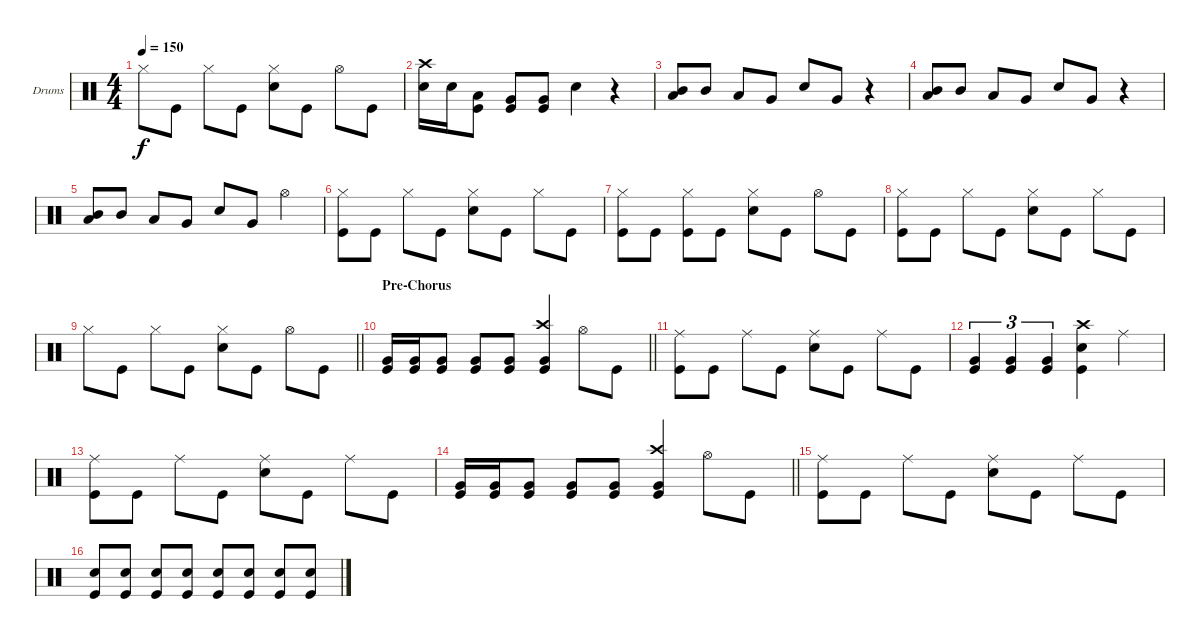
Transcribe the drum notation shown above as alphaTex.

\bracketExtendMode groupsimilarinstruments
\firstSystemTrackNameOrientation horizontal
\otherSystemsTrackNameOrientation horizontal
\track ("Drumkit" "Drums") {solo instrument percussion}
\staff {score}
\articulation defaults
\ts (4 4)
\tempo 150
\clef neutral
\ks c "Hi-Hat (closed)".8{dy f} "Kick (hit)".8 "Hi-Hat (closed)".8 "Kick (hit)".8
("Hi-Hat (closed)" "Snare (hit) 2").8 "Kick (hit)".8 "Hi-Hat (open)".8 "Kick (hit)".8 |
("Crash high (hit)" "Snare (hit) 2").16 "Snare (hit) 2".16 ("Low Tom (hit)" "Kick (hit)").8 ("Very Low Tom (hit)" "Kick (hit)").8 ("Very Low Tom (hit)" "Kick (hit)").8 "Snare (hit) 2".4 r.4 |
("Mid Tom (hit)" "Low Tom (hit)").8 "Mid Tom (hit)".8 "Low Tom (hit)".8 "Very Low Tom (hit)".8 "Snare (hit) 2".8 "Very Low Tom (hit)".8 r.4 |
("Mid Tom (hit)" "Low Tom (hit)").8 "Mid Tom (hit)".8 "Low Tom (hit)".8 "Very Low Tom (hit)".8 "Snare (hit) 2".8 "Very Low Tom (hit)".8 r.4 |
("Mid Tom (hit)" "Low Tom (hit)").8 "Mid Tom (hit)".8 "Low Tom (hit)".8 "Very Low Tom (hit)".8 "Snare (hit) 2".8 "Very Low Tom (hit)".8 "Hi-Hat (open)".4 |
("Hi-Hat (closed)" "Kick (hit)").8 "Kick (hit)".8 "Hi-Hat (closed)".8 "Kick (hit)".8 ("Hi-Hat (closed)" "Snare (hit) 2").8 "Kick (hit)".8 "Hi-Hat (closed)".8 "Kick (hit)".8 |
("Hi-Hat (closed)" "Kick (hit)").8 "Kick (hit)".8 ("Hi-Hat (closed)" "Kick (hit)").8 "Kick (hit)".8 ("Hi-Hat (closed)" "Snare (hit) 2").8 "Kick (hit)".8 "Hi-Hat (open)".8 "Kick (hit)".8 |
("Hi-Hat (closed)" "Kick (hit)").8 "Kick (hit)".8 "Hi-Hat (closed)".8 "Kick (hit)".8 ("Hi-Hat (closed)" "Snare (hit) 2").8 "Kick (hit)".8 "Hi-Hat (closed)".8 "Kick (hit)".8 |
\barLineRight lightlight "Hi-Hat (closed)".8 "Kick (hit)".8 "Hi-Hat (closed)".8 "Kick (hit)".8
("Hi-Hat (closed)" "Snare (hit) 2").8 "Kick (hit)".8 "Hi-Hat (open)".8 "Kick (hit)".8 |
\section ("" "Pre-Chorus")
\barLineRight lightlight
("Very Low Tom (hit)" "Kick (hit)").16 ("Very Low Tom (hit)" "Kick (hit)").16 ("Very Low Tom (hit)" "Kick (hit)").8 ("Very Low Tom (hit)" "Kick (hit)").8 ("Very Low Tom (hit)" "Kick (hit)").8 ("Crash high (hit)" "Very Low Tom (hit)" "Kick (hit)").4 "Hi-Hat (open)".8 "Kick (hit)".8 |
("Ride (middle)" "Kick (hit)").8 "Kick (hit)".8 "Ride (middle)".8 "Kick (hit)".8 ("Ride (middle)" "Snare (hit) 2").8 "Kick (hit)".8 "Ride (middle)".8 "Kick (hit)".8 |
("Very Low Tom (hit)" "Kick (hit)").4{tu (3 2)} ("Very Low Tom (hit)" "Kick (hit)").4{tu (3 2)} ("Very Low Tom (hit)" "Kick (hit)").4{tu (3 2)} ("Crash high (hit)" "Snare (hit) 2" "Kick (hit)").4 "Ride (middle)".4 |
("Ride (middle)" "Kick (hit)").8 "Kick (hit)".8 "Ride (middle)".8 "Kick (hit)".8 ("Ride (middle)" "Snare (hit) 2").8 "Kick (hit)".8 "Ride (middle)".8 "Kick (hit)".8 |
\barLineRight lightlight
("Very Low Tom (hit)" "Kick (hit)").16 ("Very Low Tom (hit)" "Kick (hit)").16 ("Very Low Tom (hit)" "Kick (hit)").8 ("Very Low Tom (hit)" "Kick (hit)").8 ("Very Low Tom (hit)" "Kick (hit)").8 ("Crash high (hit)" "Very Low Tom (hit)" "Kick (hit)").4 "Hi-Hat (open)".8 "Kick (hit)".8 |
("Ride (middle)" "Kick (hit)").8 "Kick (hit)".8 "Ride (middle)".8 "Kick (hit)".8 ("Ride (middle)" "Snare (hit) 2").8 "Kick (hit)".8 "Ride (middle)".8 "Kick (hit)".8 |
("Snare (hit) 2" "Kick (hit)").8 ("Snare (hit) 2" "Kick (hit)").8 ("Snare (hit) 2" "Kick (hit)").8 ("Snare (hit) 2" "Kick (hit)").8 ("Snare (hit) 2" "Kick (hit)").8 ("Snare (hit) 2" "Kick (hit)").8 ("Snare (hit) 2" "Kick (hit)").8 ("Snare (hit) 2" "Kick (hit)").8
